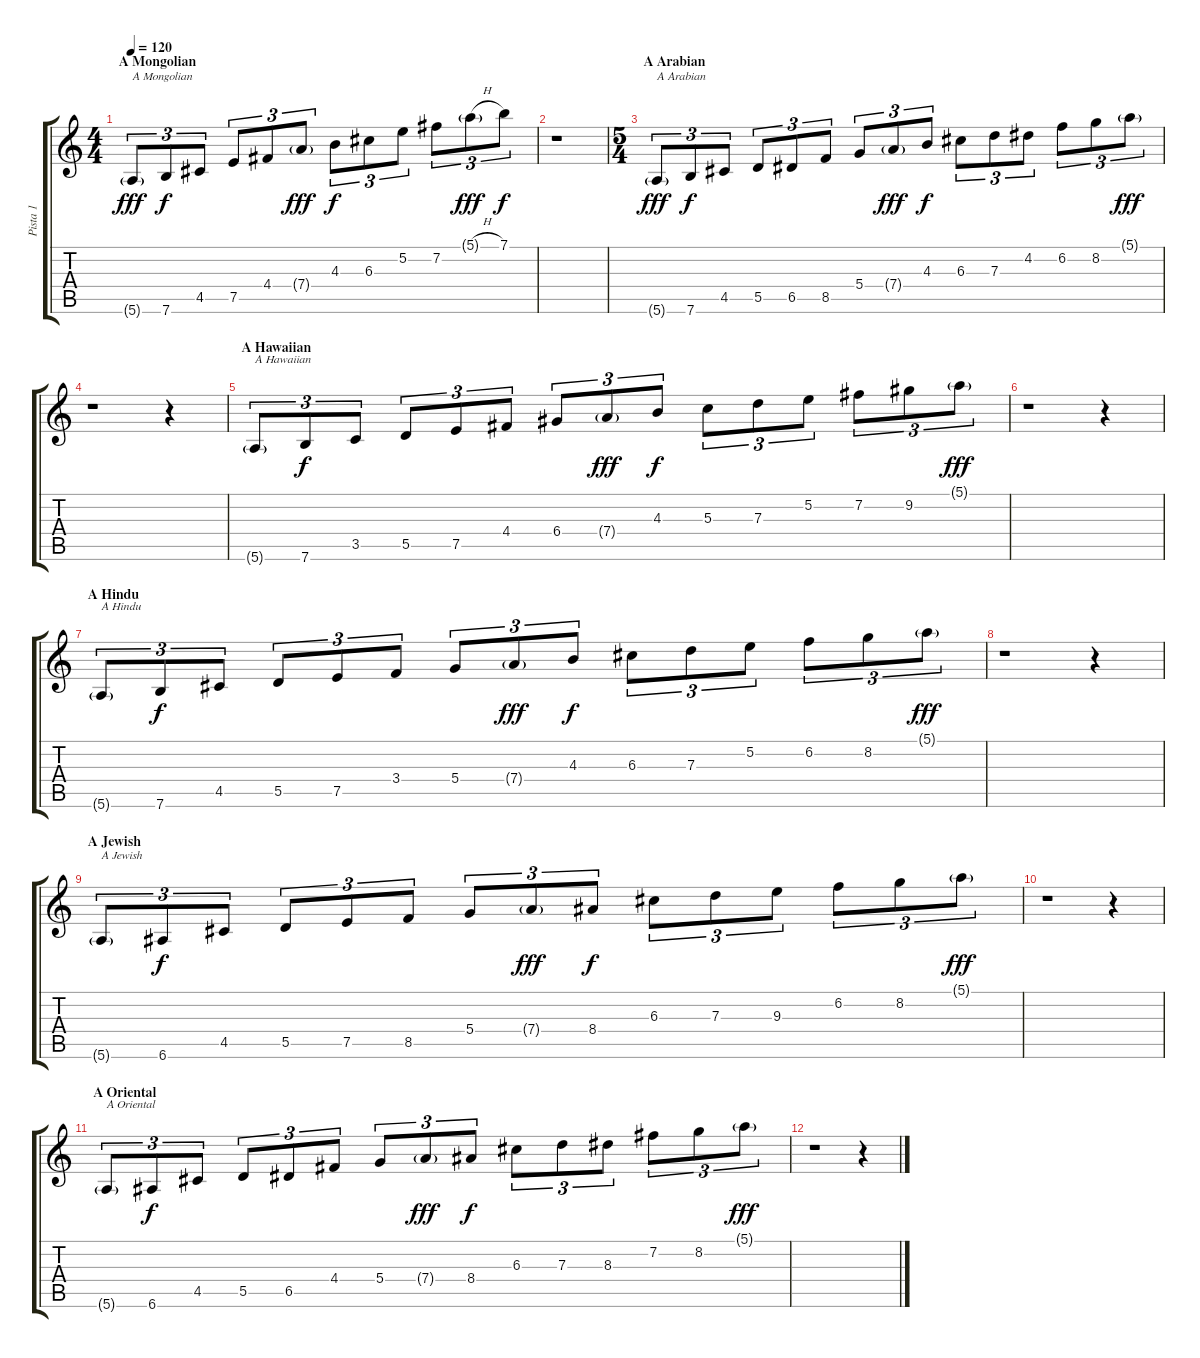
\track ("Pista 1" "Pista 1") {instrument electricguitarjazz}
\staff {score tabs}
\tuning (E4 B3 G3 D3 A2 E2) {hide}
\ts (4 4)
\section ("" "A Mongolian")
\tempo 120
\clef g2
\ks c
5.6{g}.8{tu (3 2) txt "A Mongolian" dy fff} 7.6.8{tu (3 2) dy f} 4.5.8{tu (3 2)} 7.5.8{tu (3 2)} 4.4.8{tu (3 2)} 7.4{g}.8{tu (3 2) dy fff} 4.3.8{tu (3 2) dy f} 6.3.8{tu (3 2)} 5.2.8{tu (3 2)} 7.2.8{tu (3 2)} 5.1{h g}.8{tu (3 2) dy fff} 7.1.8{tu (3 2) dy f} |
r.1 |
\ts (5 4)
\section ("" "A Arabian")
5.6{g}.8{tu (3 2) txt "A Arabian" dy fff} 7.6.8{tu (3 2) dy f} 4.5.8{tu (3 2)} 5.5.8{tu (3 2)} 6.5.8{tu (3 2)} 8.5.8{tu (3 2)} 5.4.8{tu (3 2)} 7.4{g}.8{tu (3 2) dy fff} 4.3.8{tu (3 2) dy f} 6.3.8{tu (3 2)} 7.3.8{tu (3 2)} 4.2.8{tu (3 2)} 6.2.8{tu (3 2)} 8.2.8{tu (3 2)} 5.1{g}.8{tu (3 2) dy fff} |
r.1 r.4 |
\section ("" "A Hawaiian")
5.6{g}.8{tu (3 2) txt "A Hawaiian"} 7.6.8{tu (3 2) dy f} 3.5.8{tu (3 2)} 5.5.8{tu (3 2)} 7.5.8{tu (3 2)} 4.4.8{tu (3 2)} 6.4.8{tu (3 2)} 7.4{g}.8{tu (3 2) dy fff} 4.3.8{tu (3 2) dy f} 5.3.8{tu (3 2)} 7.3.8{tu (3 2)} 5.2.8{tu (3 2)} 7.2.8{tu (3 2)} 9.2.8{tu (3 2)} 5.1{g}.8{tu (3 2) dy fff} |
r.1 r.4 |
\section ("" "A Hindu")
5.6{g}.8{tu (3 2) txt "A Hindu"} 7.6.8{tu (3 2) dy f} 4.5.8{tu (3 2)} 5.5.8{tu (3 2)} 7.5.8{tu (3 2)} 3.4.8{tu (3 2)} 5.4.8{tu (3 2)} 7.4{g}.8{tu (3 2) dy fff} 4.3.8{tu (3 2) dy f} 6.3.8{tu (3 2)} 7.3.8{tu (3 2)} 5.2.8{tu (3 2)} 6.2.8{tu (3 2)} 8.2.8{tu (3 2)} 5.1{g}.8{tu (3 2) dy fff} |
r.1 r.4 |
\section ("" "A Jewish")
5.6{g}.8{tu (3 2) txt "A Jewish"} 6.6.8{tu (3 2) dy f} 4.5.8{tu (3 2)} 5.5.8{tu (3 2)} 7.5.8{tu (3 2)} 8.5.8{tu (3 2)} 5.4.8{tu (3 2)} 7.4{g}.8{tu (3 2) dy fff} 8.4.8{tu (3 2) dy f} 6.3.8{tu (3 2)} 7.3.8{tu (3 2)} 9.3.8{tu (3 2)} 6.2.8{tu (3 2)} 8.2.8{tu (3 2)} 5.1{g}.8{tu (3 2) dy fff} |
r.1 r.4 |
\section ("" "A Oriental")
5.6{g}.8{tu (3 2) txt "A Oriental"} 6.6.8{tu (3 2) dy f} 4.5.8{tu (3 2)} 5.5.8{tu (3 2)} 6.5.8{tu (3 2)} 4.4.8{tu (3 2)} 5.4.8{tu (3 2)} 7.4{g}.8{tu (3 2) dy fff} 8.4.8{tu (3 2) dy f} 6.3.8{tu (3 2)} 7.3.8{tu (3 2)} 8.3.8{tu (3 2)} 7.2.8{tu (3 2)} 8.2.8{tu (3 2)} 5.1{g}.8{tu (3 2) dy fff} |
r.1 r.4
